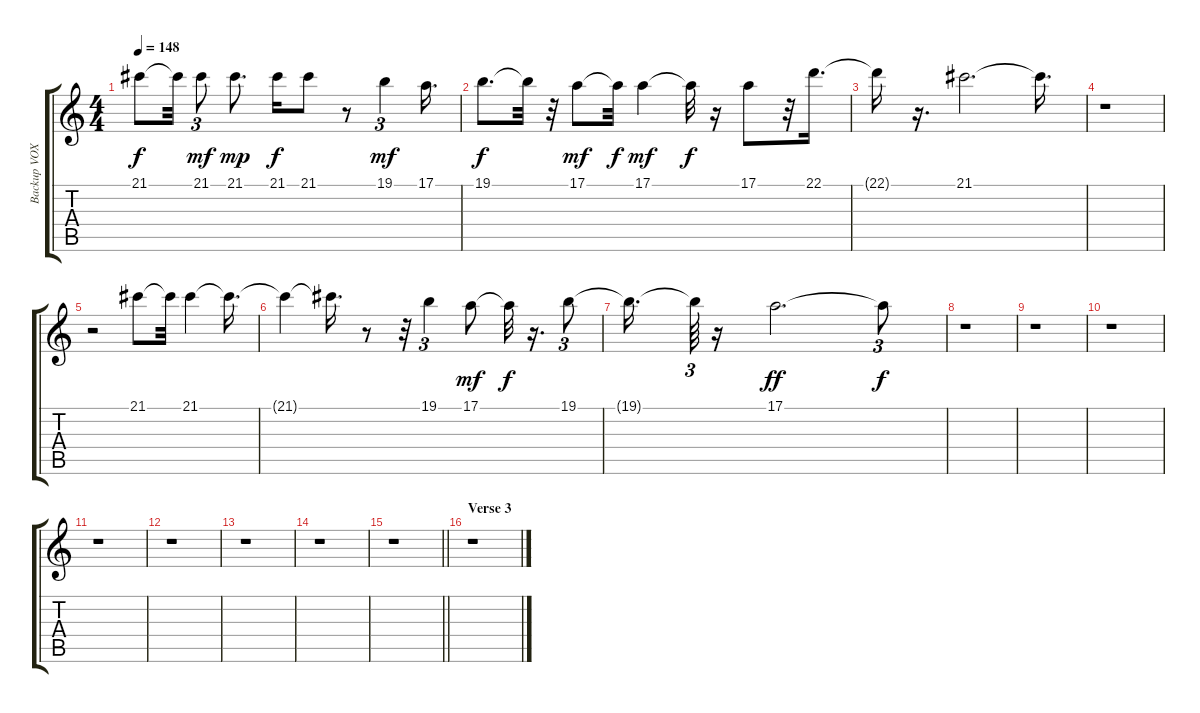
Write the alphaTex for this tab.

\track ("Backup VOX" "Backup VOX") {instrument panflute}
\staff {score tabs}
\tuning (E4 B3 G3 D3 A2 E2) {hide}
\ts (4 4)
\tempo 148
\clef g2
\ks c
21.1{t}.8{dy f} 21.1{t}.32 21.1.8{tu (3 2) dy mf} 21.1.8{d dy mp} 21.1.16{dy f} 21.1.8 r.8 19.1.4{tu (3 2) dy mf} 17.1.16{d} |
19.1.8{d dy f} 19.1{t}.32 r.32 17.1.8{dy mf} 17.1{t}.32{dy f} 17.1.4{dy mf} 17.1{t}.32{dy f} r.16 17.1.8 r.32 22.1.16{d} |
22.1{t}.16 r.16{d} 21.1.2{d} 21.1{t}.16{d} |
r.1 |
r.2 21.1.8 21.1{t}.32 21.1.4 21.1{t}.16{d} |
21.1{t}.4 21.1{t}.16{d} r.8 r.32 19.1.4{tu (3 2)} 17.1.8{dy mf} 17.1{t}.32{dy f} r.16{d} 19.1.8{tu (3 2)} |
19.1{t}.16{d} 19.1{t}.64{tu (3 2)} r.16 17.1.2{d dy ff} 17.1{t}.8{tu (3 2) dy f} |
r.1 |
r.1 |
r.1 |
r.1 |
r.1 |
r.1 |
r.1 |
\barLineRight lightlight
r.1 |
\section ("" "Verse 3")
r.1
